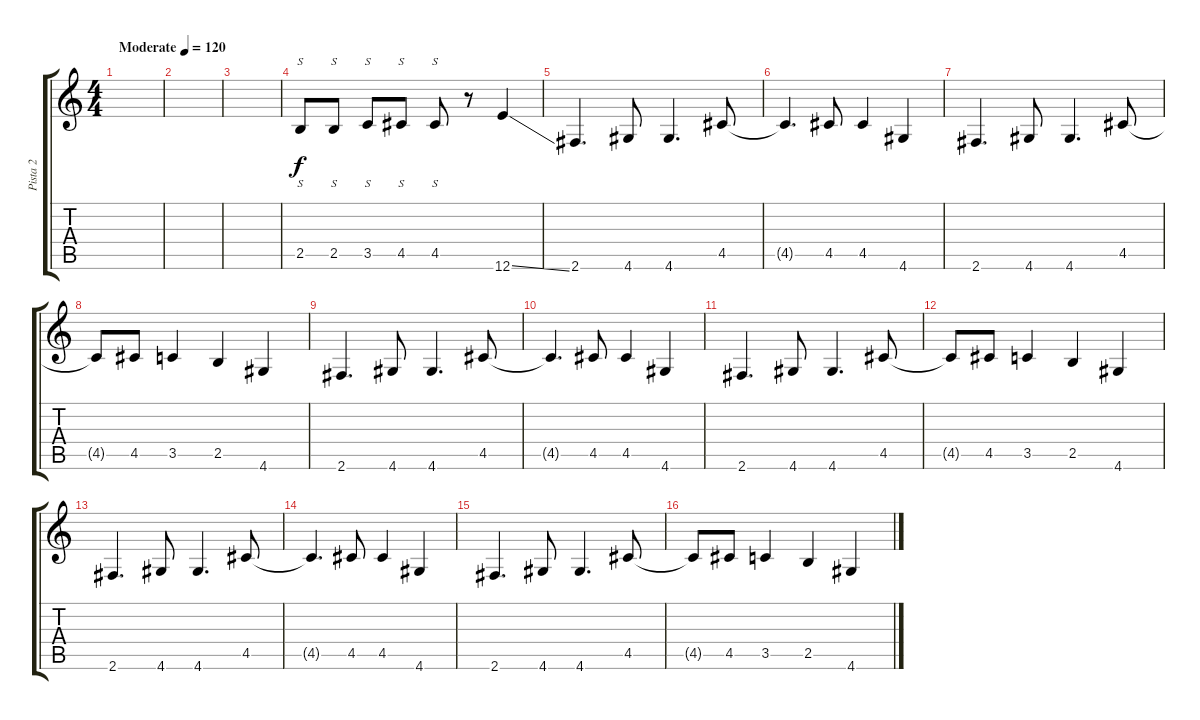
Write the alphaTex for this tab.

\track ("Pista 2" "Pista 2") {instrument electricbassfinger}
\staff {score tabs}
\tuning (E4 B3 G3 D3 A2 E2) {hide}
\ts (4 4)
\tempo (120 "Moderate")
\clef g2
\ks c
|
|
|
2.5.8{s} 2.5.8{s} 3.5.8{s} 4.5.8{s} 4.5.8{s} r.8 12.6{ss}.4 |
2.6.4{d} 4.6.8 4.6.4{d} 4.5.8 |
4.5{t}.4{d} 4.5.8 4.5.4 4.6.4 |
2.6.4{d} 4.6.8 4.6.4{d} 4.5.8 |
4.5{t}.8 4.5.8 3.5.4 2.5.4 4.6.4 |
2.6.4{d} 4.6.8 4.6.4{d} 4.5.8 |
4.5{t}.4{d} 4.5.8 4.5.4 4.6.4 |
2.6.4{d} 4.6.8 4.6.4{d} 4.5.8 |
4.5{t}.8 4.5.8 3.5.4 2.5.4 4.6.4 |
2.6.4{d} 4.6.8 4.6.4{d} 4.5.8 |
4.5{t}.4{d} 4.5.8 4.5.4 4.6.4 |
2.6.4{d} 4.6.8 4.6.4{d} 4.5.8 |
4.5{t}.8 4.5.8 3.5.4 2.5.4 4.6.4
